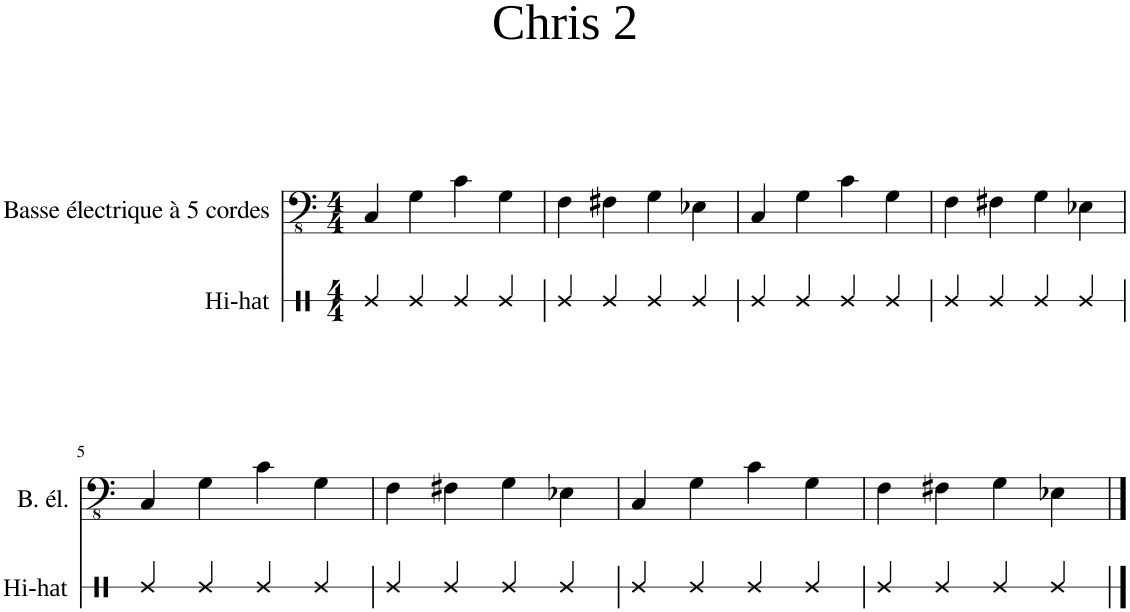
**kern	**kern
*part2	*part1
*staff2	*staff1
*I"Hi-hat	*I"Basse électrique à 5 cordes
*I'Hi-hat	*I'B. él.
*stria1	*
*clefX	*clefFv4
*k[]	*k[]
*M4/4	*M4/4
=1	=1
4Re/	4CC/
4Re/	4GG\
4Re/	4C\
4Re/	4GG\
=2	=2
4Re/	4FF\
4Re/	4FF#X\
4Re/	4GG\
4Re/	4EE-X\
=3	=3
4Re/	4CC/
4Re/	4GG\
4Re/	4C\
4Re/	4GG\
=4	=4
4Re/	4FF\
4Re/	4FF#X\
4Re/	4GG\
4Re/	4EE-X\
!!LO:LB:g=z
=5	=5
4Re/	4CC/
4Re/	4GG\
4Re/	4C\
4Re/	4GG\
=6	=6
4Re/	4FF\
4Re/	4FF#X\
4Re/	4GG\
4Re/	4EE-X\
=7	=7
4Re/	4CC/
4Re/	4GG\
4Re/	4C\
4Re/	4GG\
=8	=8
4Re/	4FF\
4Re/	4FF#X\
4Re/	4GG\
4Re/	4EE-X\
==	==
*-	*-
